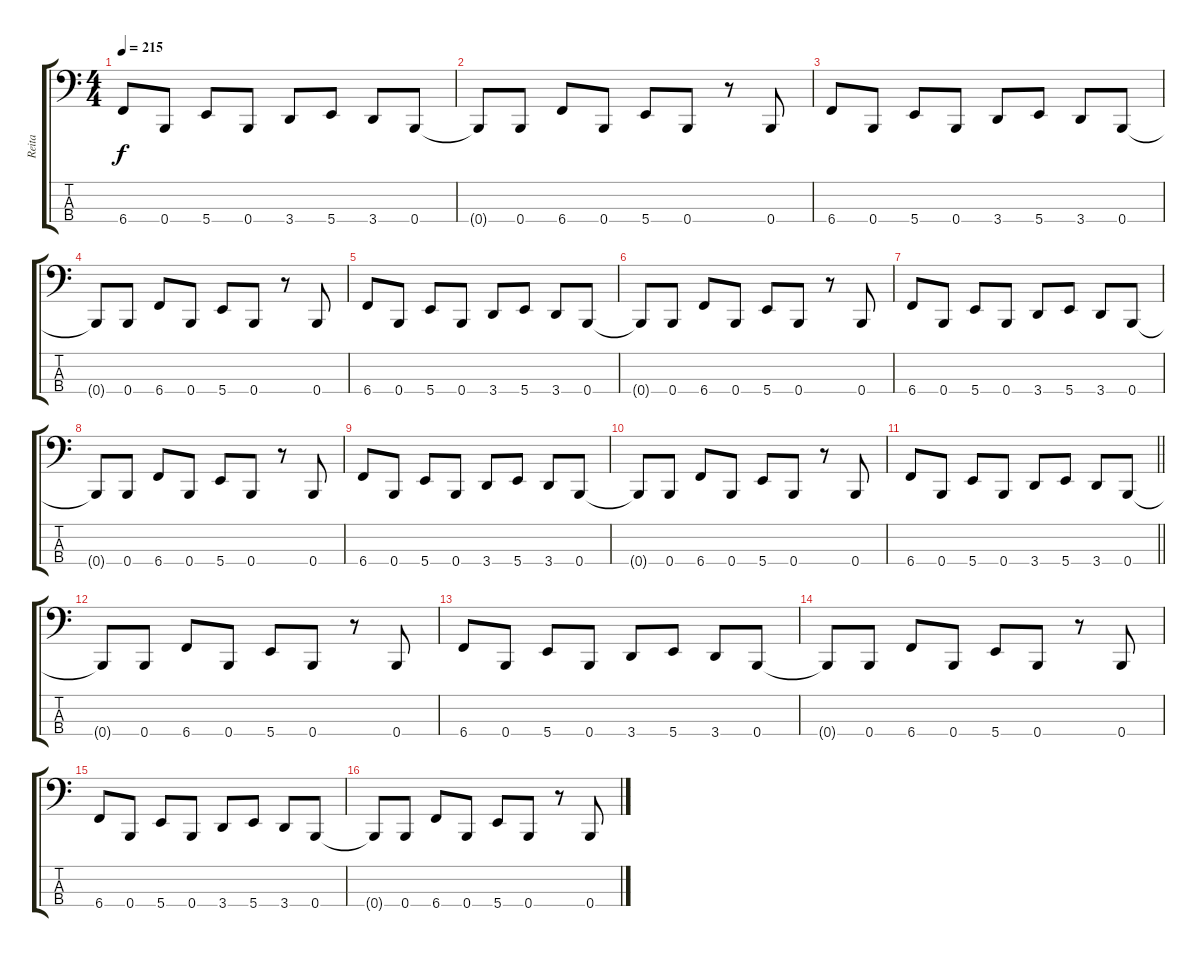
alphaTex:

\track ("Reita" "Reita") {instrument electricbasspick}
\staff {score tabs}
\tuning (C2 G1 D0 B0) {hide}
\ts (4 4)
\tempo 215
\clef f4
\ks c
6.4.8{dy f} 0.4.8 5.4.8 0.4.8 3.4.8 5.4.8 3.4.8 0.4.8 |
0.4{t}.8 0.4.8 6.4.8 0.4.8 5.4.8 0.4.8 r.8 0.4.8 |
6.4.8 0.4.8 5.4.8 0.4.8 3.4.8 5.4.8 3.4.8 0.4.8 |
0.4{t}.8 0.4.8 6.4.8 0.4.8 5.4.8 0.4.8 r.8 0.4.8 |
6.4.8 0.4.8 5.4.8 0.4.8 3.4.8 5.4.8 3.4.8 0.4.8 |
0.4{t}.8 0.4.8 6.4.8 0.4.8 5.4.8 0.4.8 r.8 0.4.8 |
6.4.8 0.4.8 5.4.8 0.4.8 3.4.8 5.4.8 3.4.8 0.4.8 |
0.4{t}.8 0.4.8 6.4.8 0.4.8 5.4.8 0.4.8 r.8 0.4.8 |
6.4.8 0.4.8 5.4.8 0.4.8 3.4.8 5.4.8 3.4.8 0.4.8 |
0.4{t}.8 0.4.8 6.4.8 0.4.8 5.4.8 0.4.8 r.8 0.4.8 |
\barLineRight lightlight
6.4.8 0.4.8 5.4.8 0.4.8 3.4.8 5.4.8 3.4.8 0.4.8 |
0.4{t}.8 0.4.8 6.4.8 0.4.8 5.4.8 0.4.8 r.8 0.4.8 |
6.4.8 0.4.8 5.4.8 0.4.8 3.4.8 5.4.8 3.4.8 0.4.8 |
0.4{t}.8 0.4.8 6.4.8 0.4.8 5.4.8 0.4.8 r.8 0.4.8 |
6.4.8 0.4.8 5.4.8 0.4.8 3.4.8 5.4.8 3.4.8 0.4.8 |
0.4{t}.8 0.4.8 6.4.8 0.4.8 5.4.8 0.4.8 r.8 0.4.8
